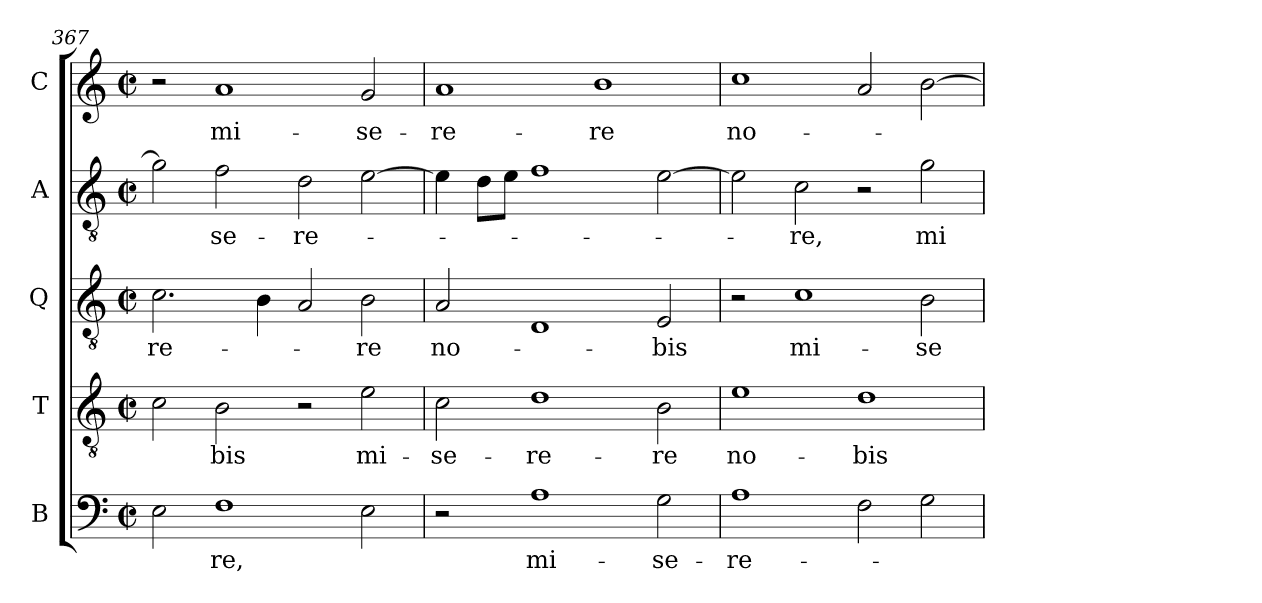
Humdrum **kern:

**kern	**text	**kern	**text	**kern	**text	**kern	**text	**kern	**text
*part5	*part5	*part4	*part4	*part3	*part3	*part2	*part2	*part1	*part1
*staff5	*staff5	*staff4	*staff4	*staff3	*staff3	*staff2	*staff2	*staff1	*staff1
*I"B	*	*I"T	*	*I"Q	*	*I"A	*	*I"C	*
*I'B	*	*I'T	*	*I'Q	*	*I'A	*	*I'C	*
*clefF4	*	*clefGv2	*	*clefGv2	*	*clefGv2	*	*clefG2	*
*M2/2	*	*M2/2	*	*M2/2	*	*M2/2	*	*M2/2	*
*met(c|)	*	*met(c|)	*	*met(c|)	*	*met(c|)	*	*met(c|)	*
=367	=367	=367	=367	=367	=367	=367	=367	=367	=367
!	!	!	!	!	!LO:LY:b:cj	!	!	!	!
2E\	.	2c\	.	2.c\	-re-	2g\]	.	2r	.
!	!LO:LY:b:cj	!	!LO:LY:b:cj	!	!	!	!LO:LY:b:cj	!	!LO:LY:b:cj
1F	-re,	2B\	-bis	.	.	2f\	-se-	1a	mi-
.	.	.	.	4B\	.	.	.	.	.
!	!	!	!	!	!	!	!LO:LY:b:cj	!	!
.	.	2r	.	2A/	.	2d\	-re-	.	.
!	!	!	!LO:LY:b:cj	!	!LO:LY:b:cj	!	!	!	!LO:LY:b:cj
2E\	.	2e\	mi-	2B\	-re	[>2e\	.	2g/	-se-
=368	=368	=368	=368	=368	=368	=368	=368	=368	=368
!	!	!	!LO:LY:b:cj	!	!LO:LY:b:cj	!	!	!	!LO:LY:b:cj
2r	.	2c\	-se-	2A/	no-	4e\]	.	1a	-re-
.	.	.	.	.	.	8d\L	.	.	.
.	.	.	.	.	.	8e\J	.	.	.
!	!LO:LY:b:cj	!	!LO:LY:b:cj	!	!	!	!	!	!
1A	mi-	1d	-re-	1D	.	1f	.	.	.
!	!	!	!	!	!	!	!	!	!LO:LY:b:cj
.	.	.	.	.	.	.	.	1b	-re
!	!LO:LY:b:cj	!	!LO:LY:b:cj	!	!LO:LY:b:cj	!	!	!	!
2G\	-se-	2B\	-re	2E/	-bis	[>2e\	.	.	.
=369	=369	=369	=369	=369	=369	=369	=369	=369	=369
!	!LO:LY:b:cj	!	!LO:LY:b:cj	!	!	!	!	!	!LO:LY:b:cj
1A	-re-	1e	no-	2r	.	2e\]	.	1cc	no-
!	!	!	!	!	!LO:LY:b:cj	!	!LO:LY:b:cj	!	!
.	.	.	.	1c	mi-	2c\	-re,	.	.
!	!	!	!LO:LY:b:cj	!	!	!	!	!	!
2F\	.	1d	-bis	.	.	2r	.	2a/	.
!	!	!	!	!	!LO:LY:b:cj	!	!LO:LY:b:cj	!	!
2G\	.	.	.	2B\	-se-	2g\	mi-	[>2b\	.
=	=	=	=	=	=	=	=	=	=
*-	*-	*-	*-	*-	*-	*-	*-	*-	*-
